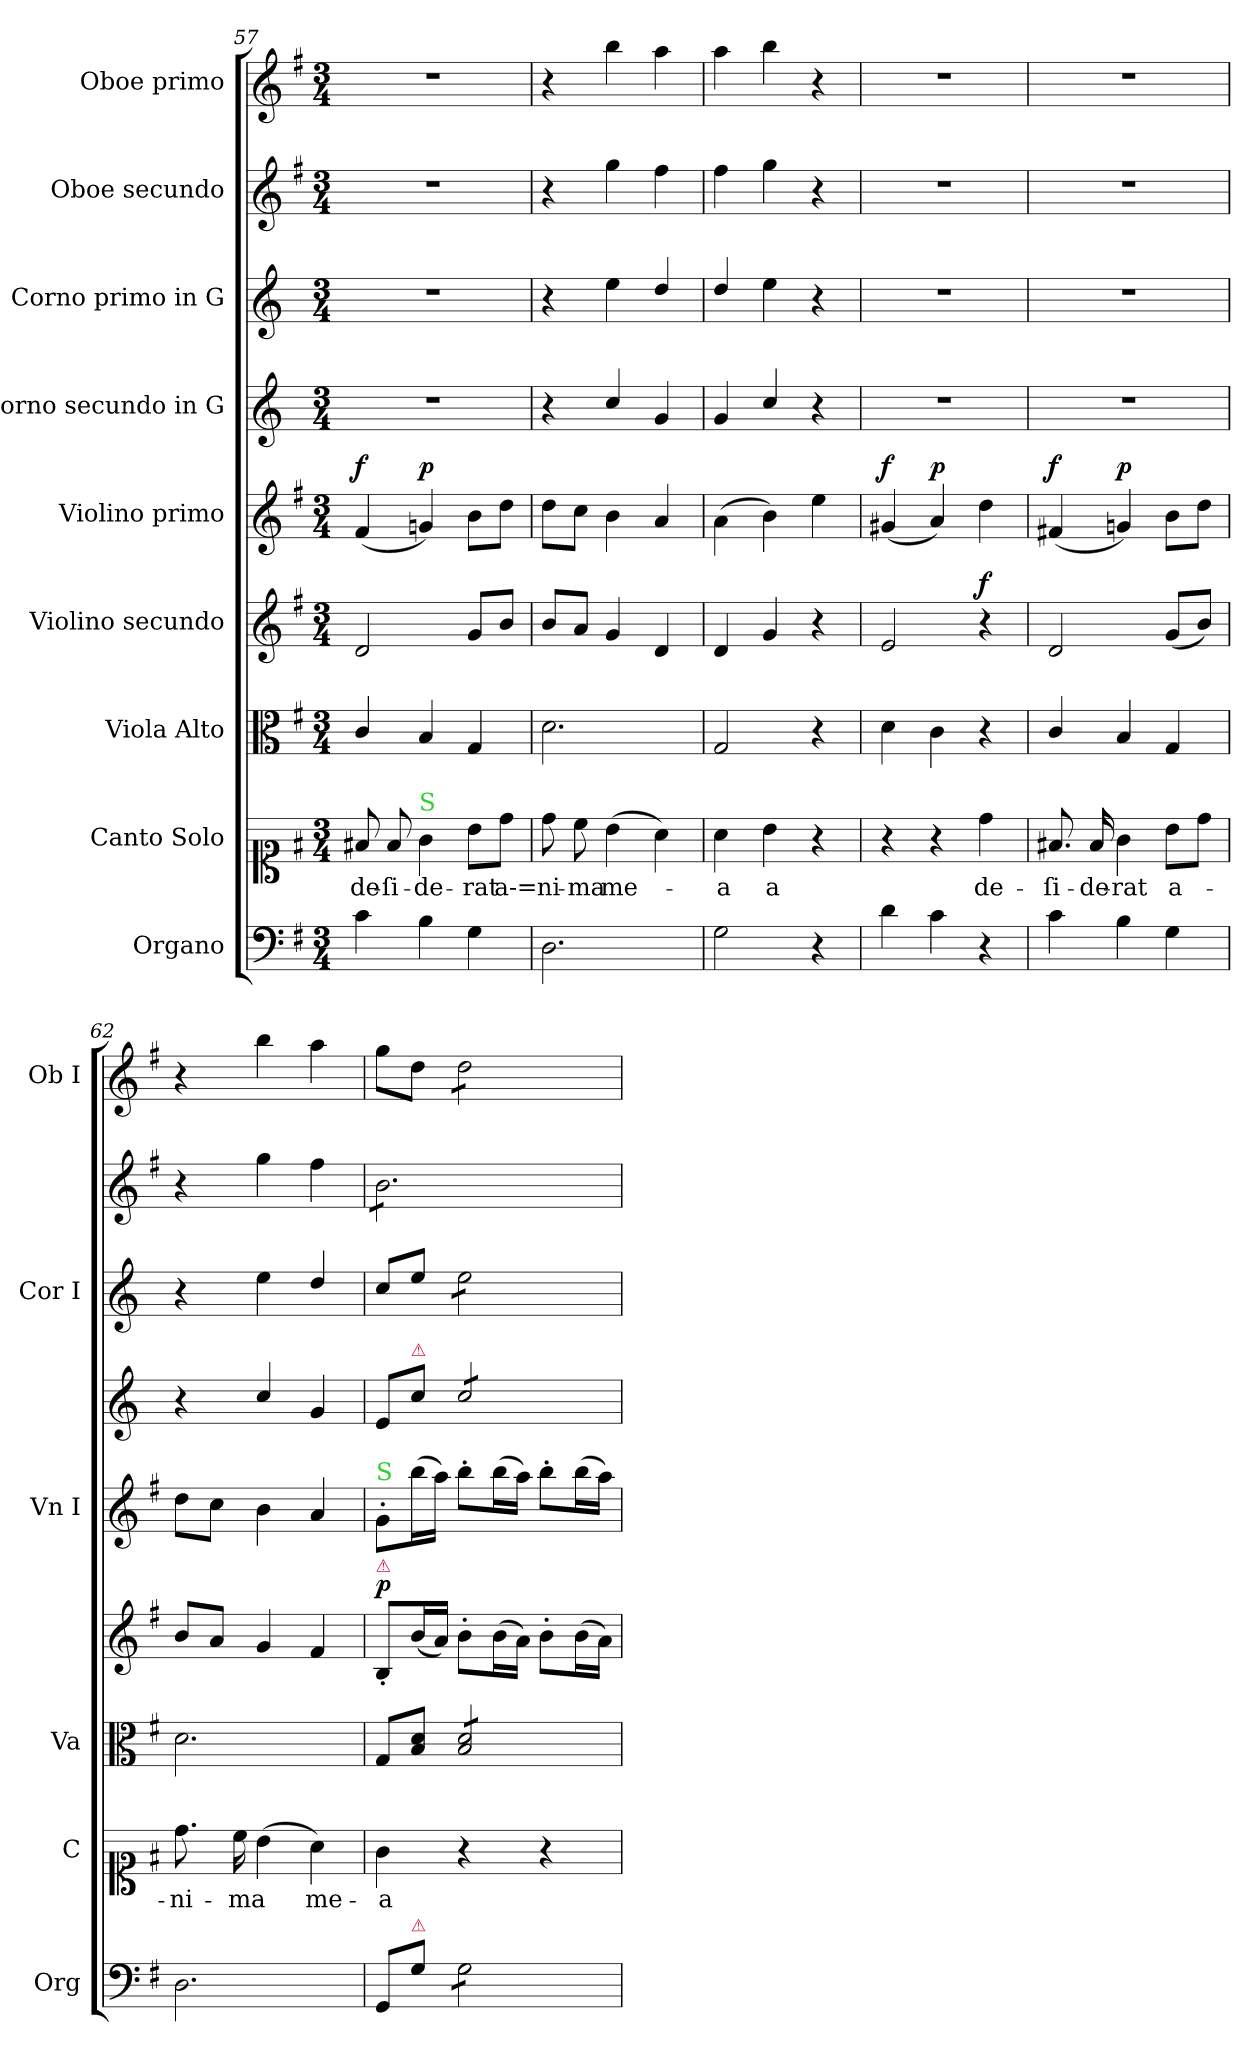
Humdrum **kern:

**kern	**kern	**text	**kern	**kern	**dynam	**kern	**dynam	**kern	**kern	**kern	**kern
*part9	*part8	*part8	*part7	*part6	*part6	*part5	*part5	*part4	*part3	*part2	*part1
*staff9	*staff8	*staff8	*staff7	*staff6	*staff6	*staff5	*staff5	*staff4	*staff3	*staff2	*staff1
*I"Organo	*I"Canto Solo	*	*I"Viola Alto	*I"Violino secundo	*	*I"Violino primo	*	*I"Corno secundo in G	*I"Corno primo in G	*I"Oboe secundo	*I"Oboe primo
*I'Org	*I'C	*	*I'Va	*	*	*I'Vn I	*	*	*I'Cor I	*	*I'Ob I
*clefF4	*clefC1	*	*clefC3	*clefG2	*	*clefG2	*	*clefG2	*clefG2	*clefG2	*clefG2
*	*	*	*	*	*	*	*	*ITrd3c5	*ITrd3c5	*	*
*k[f#]	*k[f#]	*	*k[f#]	*k[f#]	*	*k[f#]	*	*k[f#]	*k[f#]	*k[f#]	*k[f#]
*M3/4	*M3/4	*	*M3/4	*M3/4	*	*M3/4	*	*M3/4	*M3/4	*M3/4	*M3/4
=57	=57	=57	=57	=57	=57	=57	=57	=57	=57	=57	=57
!	!	!	!	!	!	!	!LO:DY:a	!	!	!	!
4c\	8f#X/	de-	4c/	2d/	.	(<4f#/	f	2.r	2.r	2.r	2.r
.	8f#/	-ſi-	.	.	.	.	.	.	.	.	.
!	!LO:TX:a:color=limegreen:t=S	!	!	!	!	!	!	!	!	!	!
!	!	!	!	!	!	!	!LO:DY:a	!	!	!	!
4B\	4g\	-de-	4B/	.	.	4gn/)	p	.	.	.	.
4G\	8b\L	-rat	4G/	8g/L	.	8b\L	.	.	.	.	.
.	8dd\J	a-=	.	8b\J	.	8dd\J	.	.	.	.	.
=58	=58	=58	=58	=58	=58	=58	=58	=58	=58	=58	=58
2.D\	8dd\	-ni-	2.d\	8b\L	.	8dd\L	.	4r	4r	4r	4r
.	8cc\	-ma	.	8a/J	.	8cc\J	.	.	.	.	.
.	(>4b\	me-	.	4g/	.	4b\	.	4g/	4b\	4gg\	4bb\
.	4a\)	.	.	4d/	.	4a/	.	4d/	4a/	4ff#\	4aa\
=59	=59	=59	=59	=59	=59	=59	=59	=59	=59	=59	=59
2G\	4a\	-a	2G/	4d/	.	(>4a\	.	4d/	4a/	4ff#\	4aa\
.	4b\	a	.	4g/	.	4b\)	.	4g/	4b\	4gg\	4bb\
4r	4r	.	4r	4r	.	4ee\	.	4r	4r	4r	4r
=60	=60	=60	=60	=60	=60	=60	=60	=60	=60	=60	=60
!	!	!	!	!	!	!	!LO:DY:a	!	!	!	!
4d\	4r	.	4d\	2e/	.	(<4g#X/	f	2.r	2.r	2.r	2.r
!	!	!	!	!	!	!	!LO:DY:a	!	!	!	!
4c\	4r	.	4c\	.	.	4a/)	p	.	.	.	.
!	!	!	!	!	!LO:DY:a	!	!	!	!	!	!
4r	4dd\	de-	4r	4r	f	4dd\	.	.	.	.	.
=61	=61	=61	=61	=61	=61	=61	=61	=61	=61	=61	=61
!	!	!	!	!	!	!	!LO:DY:a	!	!	!	!
4c\	8.f#X/	-ſi-	4c/	2d/	.	(<4f#X/	f	2.r	2.r	2.r	2.r
.	16f#/	-de-	.	.	.	.	.	.	.	.	.
!	!	!	!	!	!	!	!LO:DY:a	!	!	!	!
4B\	4g\	-rat	4B/	.	.	4gn/)	p	.	.	.	.
4G\	8b\L	a-	4G/	(<8g/L	.	8b\L	.	.	.	.	.
.	8dd\J	.	.	8b\J)	.	8dd\J	.	.	.	.	.
=62	=62	=62	=62	=62	=62	=62	=62	=62	=62	=62	=62
2.D\	8.dd\	-ni-	2.d\	8b\L	.	8dd\L	.	4r	4r	4r	4r
.	.	.	.	8a/J	.	8cc\J	.	.	.	.	.
.	16cc\	-ma	.	.	.	.	.	.	.	.	.
.	(>4b\	.	.	4g/	.	4b\	.	4g/	4b\	4gg\	4bb\
.	4a\)	me-	.	4f#/	.	4a/	.	4d/	4a/	4ff#\	4aa\
=63	=63	=63	=63	=63	=63	=63	=63	=63	=63	=63	=63
!	!	!	!	!	!	!LO:TX:a:color=limegreen:t=S	!	!	!	!	!
!	!	!	!	!LO:TX:a:color=crimson:t=⚠	!	!	!	!	!	!	!
!	!	!	!	!	!LO:DY:a	!	!	!	!	!	!
*	*	*	*	*	*	*	*	*	*	*tremolo	*
8GG/L	4g\	-a	8G/L	8B'/L	p	8g'/L	.	8B/L	8g/L	8b\L	8gg\L
!	!	!	!	!	!	!	!	!LO:TX:a:color=crimson:t=⚠	!	!	!
!LO:TX:a:color=crimson:t=⚠	!	!	!	!	!	!	!	!	!	!	!
8G\J	.	.	8B/ 8d/J	(16b\L	.	(>16bb\L	.	8g/J	8b\J	8b\	8dd\J
.	.	.	.	16a/JJ)	.	16aa\JJ)	.	.	.	.	.
*tremolo	*	*	*	*	*	*	*	*	*	*	*
*	*	*	*tremolo	*	*	*	*	*	*	*	*
*	*	*	*	*	*	*	*	*tremolo	*	*	*
*	*	*	*	*	*	*	*	*	*tremolo	*	*
*	*	*	*	*	*	*	*	*	*	*	*tremolo
8G\L	4r	.	8B/ 8d/L	8b'\L	.	8bb'\L	.	8g/L	8b\L	8b\	8dd\L
8G\	.	.	8B/ 8d/	(>16b\L	.	(>16bb\L	.	8g/	8b\	8b\	8dd\
.	.	.	.	16a/JJ)	.	16aa\JJ)	.	.	.	.	.
8G\	4r	.	8B/ 8d/	8b'\L	.	8bb'\L	.	8g/	8b\	8b\	8dd\
8G\J	.	.	8B/ 8d/J	(>16b\L	.	(>16bb\L	.	8g/J	8b\J	8b\J	8dd\J
*	*	*	*	*	*	*	*	*	*	*	*Xtremolo
*	*	*	*	*	*	*	*	*	*	*Xtremolo	*
*	*	*	*	*	*	*	*	*	*Xtremolo	*	*
*	*	*	*	*	*	*	*	*Xtremolo	*	*	*
*	*	*	*Xtremolo	*	*	*	*	*	*	*	*
*Xtremolo	*	*	*	*	*	*	*	*	*	*	*
.	.	.	.	16a/JJ)	.	16aa\JJ)	.	.	.	.	.
=	=	=	=	=	=	=	=	=	=	=	=
*-	*-	*-	*-	*-	*-	*-	*-	*-	*-	*-	*-
